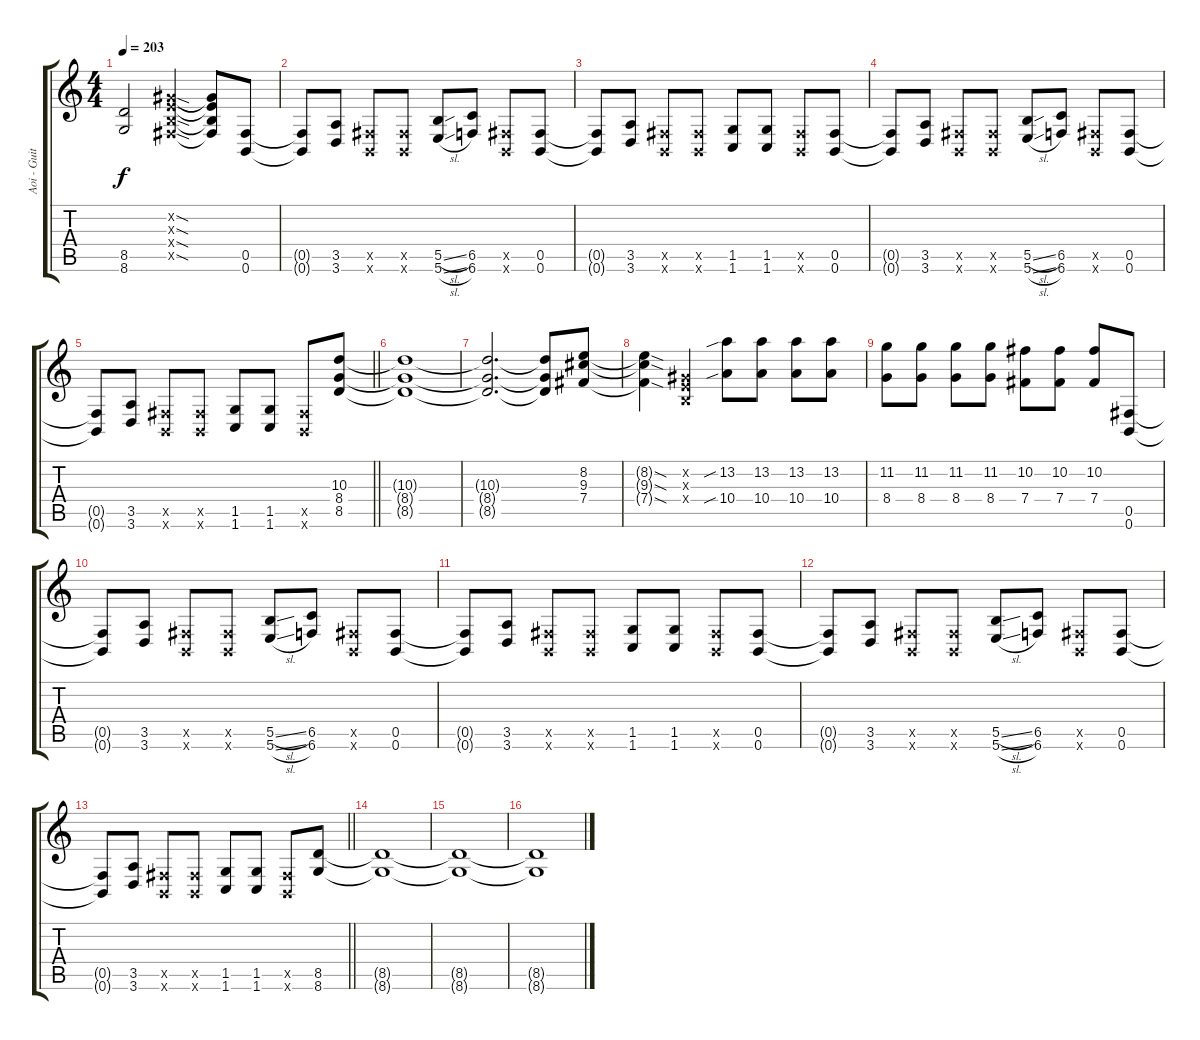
\track ("Aoi - Guitar 2" "Aoi - Guit") {instrument distortionguitar}
\staff {score tabs}
\tuning (Db4 Ab3 E3 B2 Gb2 B1) {hide}
\ts (4 4)
\tempo 203
\clef g2
\ks c
(8.5{t} 8.6{t}).2{dy f} (0.2{sod x} 0.3{sod x} 0.4{sod x} 0.5{sod x}).4 (0.2{t} 0.3{t} 0.4{t} 0.5{t}).8 (0.5 0.6).8 |
(0.5{t} 0.6{t}).8 (3.5 3.6).8 (0.5{x} 0.6{x}).8 (0.5{x} 0.6{x}).8 (5.5{sl} 5.6{sl}).8 (6.5 6.6).8 (0.5{x} 0.6{x}).8 (0.5 0.6).8 |
(0.5{t} 0.6{t}).8 (3.5 3.6).8 (0.5{x} 0.6{x}).8 (0.5{x} 0.6{x}).8 (1.5 1.6).8 (1.5 1.6).8 (0.5{x} 0.6{x}).8 (0.5 0.6).8 |
(0.5{t} 0.6{t}).8 (3.5 3.6).8 (0.5{x} 0.6{x}).8 (0.5{x} 0.6{x}).8 (5.5{sl} 5.6{sl}).8 (6.5 6.6).8 (0.5{x} 0.6{x}).8 (0.5 0.6).8 |
\barLineRight lightlight
(0.5{t} 0.6{t}).8 (3.5 3.6).8 (0.5{x} 0.6{x}).8 (0.5{x} 0.6{x}).8 (1.5 1.6).8 (1.5 1.6).8 (0.5{x} 0.6{x}).8 (10.3 8.4 8.5).8 |
\section ("" "")
(10.3{t} 8.4{t} 8.5{t}).1 |
(10.3{t} 8.4{t} 8.5{t}).2{d} (10.3{t} 8.4{t} 8.5{t}).8 (8.2 9.3 7.4).8 |
(8.2{sod t} 9.3{sod t} 7.4{sod t}).4 (0.2{x} 0.3{x} 0.4{x}).4 (13.2{sib} 10.4{sib}).8 (13.2 10.4).8 (13.2 10.4).8 (13.2 10.4).8 |
(11.2 8.4).8 (11.2 8.4).8 (11.2 8.4).8 (11.2 8.4).8 (10.2 7.4).8 (10.2 7.4).8 (10.2 7.4).8 (0.5 0.6).8 |
(0.5{t} 0.6{t}).8 (3.5 3.6).8 (0.5{x} 0.6{x}).8 (0.5{x} 0.6{x}).8 (5.5{sl} 5.6{sl}).8 (6.5 6.6).8 (0.5{x} 0.6{x}).8 (0.5 0.6).8 |
(0.5{t} 0.6{t}).8 (3.5 3.6).8 (0.5{x} 0.6{x}).8 (0.5{x} 0.6{x}).8 (1.5 1.6).8 (1.5 1.6).8 (0.5{x} 0.6{x}).8 (0.5 0.6).8 |
(0.5{t} 0.6{t}).8 (3.5 3.6).8 (0.5{x} 0.6{x}).8 (0.5{x} 0.6{x}).8 (5.5{sl} 5.6{sl}).8 (6.5 6.6).8 (0.5{x} 0.6{x}).8 (0.5 0.6).8 |
\barLineRight lightlight
(0.5{t} 0.6{t}).8 (3.5 3.6).8 (0.5{x} 0.6{x}).8 (0.5{x} 0.6{x}).8 (1.5 1.6).8 (1.5 1.6).8 (0.5{x} 0.6{x}).8 (8.5 8.6).8 |
\section ("" "")
(8.5{t} 8.6{t}).1 |
(8.5{t} 8.6{t}).1 |
(8.5{t} 8.6{t}).1
